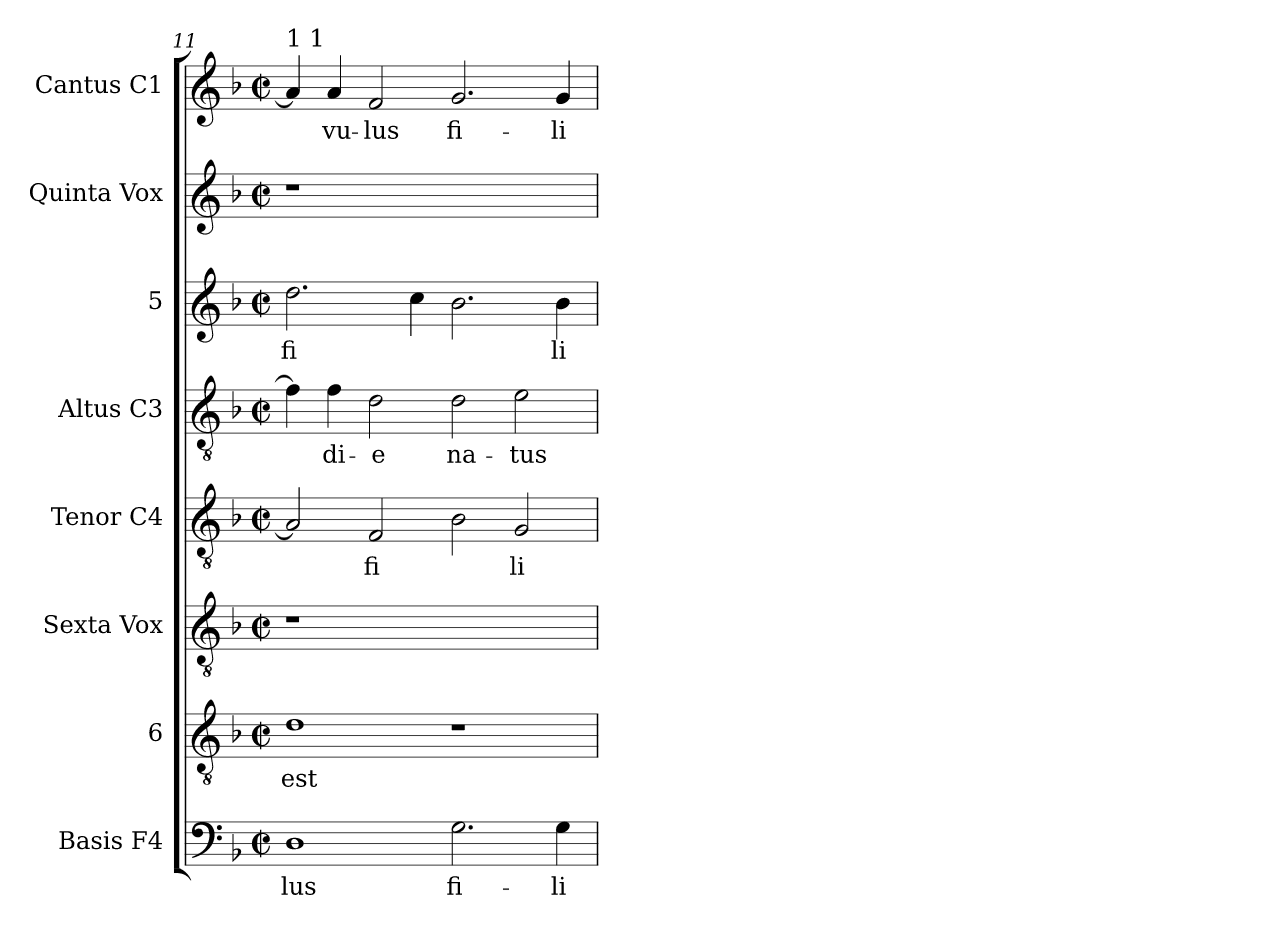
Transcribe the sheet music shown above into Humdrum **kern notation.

**kern	**text	**kern	**text	**kern	**kern	**text	**kern	**text	**kern	**text	**kern	**kern	**text
*part8	*part8	*part7	*part7	*part6	*part5	*part5	*part4	*part4	*part3	*part3	*part2	*part1	*part1
*staff8	*staff8	*staff7	*staff7	*staff6	*staff5	*staff5	*staff4	*staff4	*staff3	*staff3	*staff2	*staff1	*staff1
*I"Basis  F4	*	*I"6	*	*I"Sexta  Vox	*I"Tenor  C4	*	*I"Altus  C3	*	*I"5	*	*I"Quinta  Vox	*I"Cantus  C1	*
*I'B	*	*	*	*	*I'T	*	*I'A	*	*	*	*	*I'C	*
!!LO:PB:g=z
*clefF4	*	*clefGv2	*	*clefGv2	*clefGv2	*	*clefGv2	*	*clefG2	*	*clefG2	*clefG2	*
*k[b-]	*	*k[b-]	*	*k[b-]	*k[b-]	*	*k[b-]	*	*k[b-]	*	*k[b-]	*k[b-]	*
*F:	*	*F:	*	*F:	*F:	*	*F:	*	*F:	*	*F:	*F:	*
*M2/2	*	*M2/2	*	*M2/2	*M2/2	*	*M2/2	*	*M2/2	*	*M2/2	*M2/2	*
*met(c|)	*	*met(c|)	*	*met(c|)	*met(c|)	*	*met(c|)	*	*met(c|)	*	*met(c|)	*met(c|)	*
=11	=11	=11	=11	=11	=11	=11	=11	=11	=11	=11	=11	=11	=11
!	!	!	!	!	!	!	!	!	!	!	!	!LO:TX:a:t=1 1	!
!	!LO:LY:b:cj	!	!LO:LY:b:cj	!	!	!LO:LY:b:cj	!	!LO:LY:b:cj	!	!LO:LY:b:cj	!	!	!LO:LY:b:cj
1D	-lus	1d	est	1r	2A/]	.	4f\]	--	2.dd\	fi-	1r	4a/]	--
!	!	!	!	!	!	!	!	!LO:LY:b:cj	!	!	!	!	!LO:LY:b:cj
.	.	.	.	.	.	.	4f\	-di-	.	.	.	4a/	-vu-
!	!	!	!	!	!	!LO:LY:b:cj	!	!LO:LY:b:cj	!	!	!	!	!LO:LY:b:cj
.	.	.	.	.	2F/	fi-	2d\	-e	.	.	.	2f/	-lus
!	!	!	!	!	!	!	!	!	!	!LO:LY:b:cj	!	!	!
.	.	.	.	.	.	.	.	.	4cc\	--	.	.	.
!	!LO:LY:b:cj	!	!	!	!	!LO:LY:b:cj	!	!LO:LY:b:cj	!	!LO:LY:b:cj	!	!	!LO:LY:b:cj
2.G\	fi-	1r	.	1ryy	2B-\	--	2d\	na-	2.b-\	--	1ryy	2.g/	fi-
!	!	!	!	!	!	!LO:LY:b:cj	!	!LO:LY:b:cj	!	!	!	!	!
.	.	.	.	.	2G/	-li-	2e\	-tus	.	.	.	.	.
!	!LO:LY:b:cj	!	!	!	!	!	!	!	!	!LO:LY:b:cj	!	!	!LO:LY:b:cj
4G\	-li-	.	.	.	.	.	.	.	4b-\	-li-	.	4g/	-li-
=	=	=	=	=	=	=	=	=	=	=	=	=	=
*-	*-	*-	*-	*-	*-	*-	*-	*-	*-	*-	*-	*-	*-
